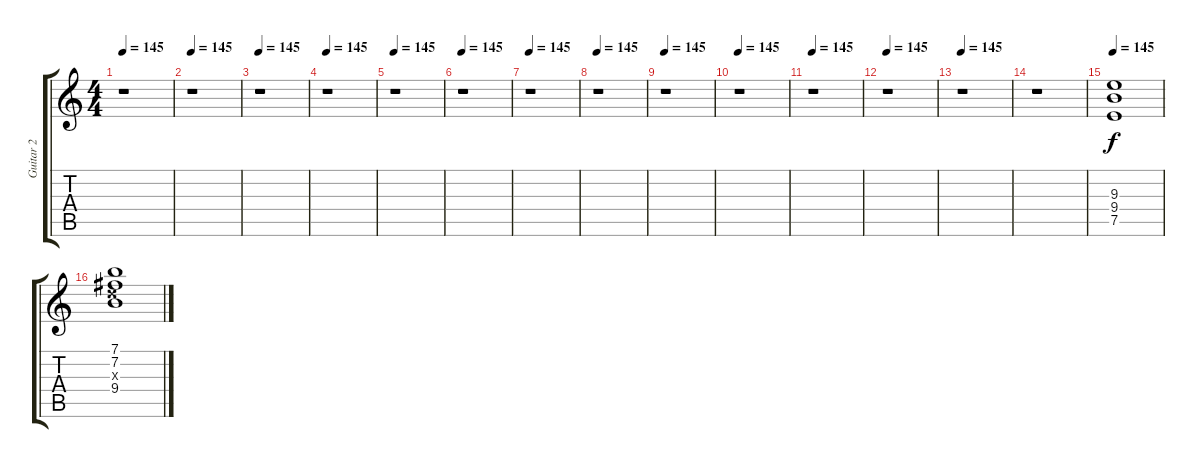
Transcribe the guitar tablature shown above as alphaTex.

\track ("Guitar 2" "Guitar 2") {instrument overdrivenguitar}
\staff {score tabs}
\tuning (E4 B3 G3 D3 A2 E2) {hide}
\ts (4 4)
\tempo 145
\clef g2
\ks c
r.1{dy f instrument overdrivenguitar} |
\tempo 145
r.1 |
\tempo 145
r.1 |
\tempo 145
r.1 |
\tempo 145
r.1 |
\tempo 145
r.1 |
\tempo 145
r.1 |
\tempo 145
r.1 |
\tempo 145
r.1 |
\tempo 145
r.1 |
\tempo 145
r.1 |
\tempo 145
r.1 |
\tempo 145
r.1 |
r.1 |
\tempo 145
(9.3 9.4 7.5).1 |
(7.1 7.2 7.3{x} 9.4).1
